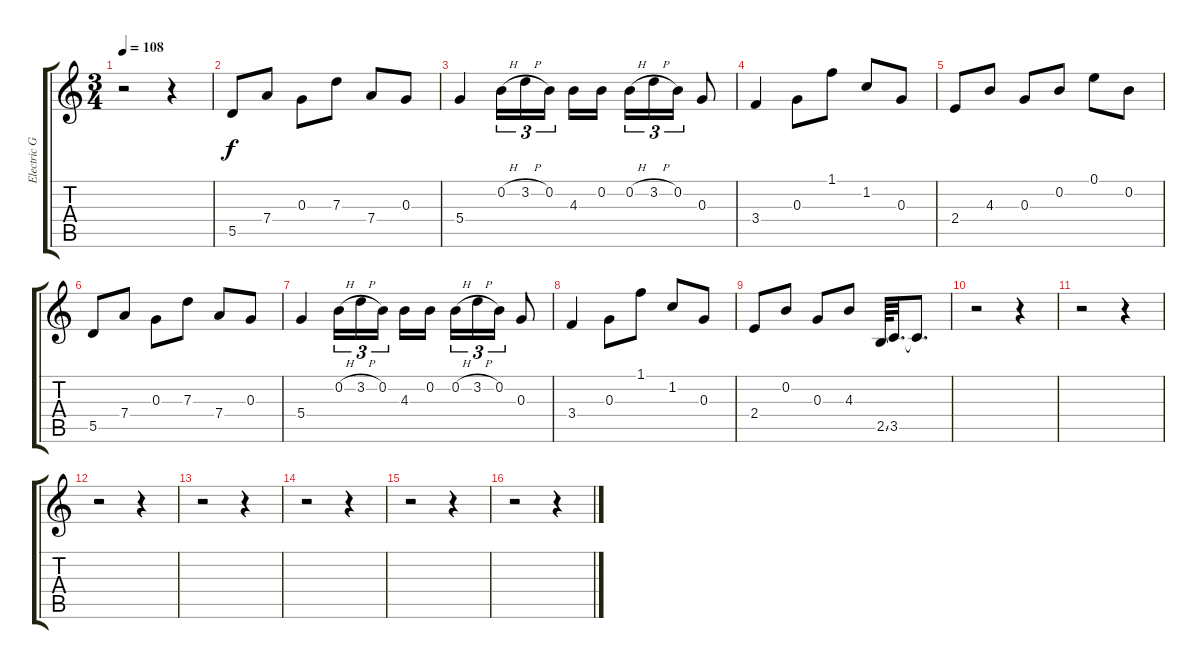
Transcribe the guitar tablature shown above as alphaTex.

\track ("Electric Guitar (Riff A)" "Electric G") {instrument electricguitarclean}
\staff {score tabs}
\tuning (E4 B3 G3 D3 A2 E2) {hide}
\ts (3 4)
\tempo 108
\clef g2
\ks c
r.2{dy f} r.4 |
5.5.8 7.4.8 0.3.8 7.3.8 7.4.8 0.3.8 |
5.4.4 0.2{h}.16{tu (3 2)} 3.2{h}.16{tu (3 2)} 0.2.16{tu (3 2) beam splitsecondary} 4.3.16 0.2.16 0.2{h}.16{tu (3 2)} 3.2{h}.16{tu (3 2)} 0.2.16{tu (3 2)} 0.3.8 |
3.4.4 0.3.8 1.1.8 1.2.8 0.3.8 |
2.4.8 4.3.8 0.3.8 0.2.8 0.1.8 0.2.8 |
5.5.8 7.4.8 0.3.8 7.3.8 7.4.8 0.3.8 |
5.4.4 0.2{h}.16{tu (3 2)} 3.2{h}.16{tu (3 2)} 0.2.16{tu (3 2) beam splitsecondary} 4.3.16 0.2.16 0.2{h}.16{tu (3 2)} 3.2{h}.16{tu (3 2)} 0.2.16{tu (3 2)} 0.3.8 |
3.4.4 0.3.8 1.1.8 1.2.8 0.3.8 |
2.4.8 0.2.8 0.3.8 4.3.8 2.5{ss}.64 3.5.32{d} 3.5{t}.8{d} |
r.2 r.4 |
r.2 r.4 |
r.2 r.4 |
r.2 r.4 |
r.2 r.4 |
r.2 r.4 |
r.2 r.4
